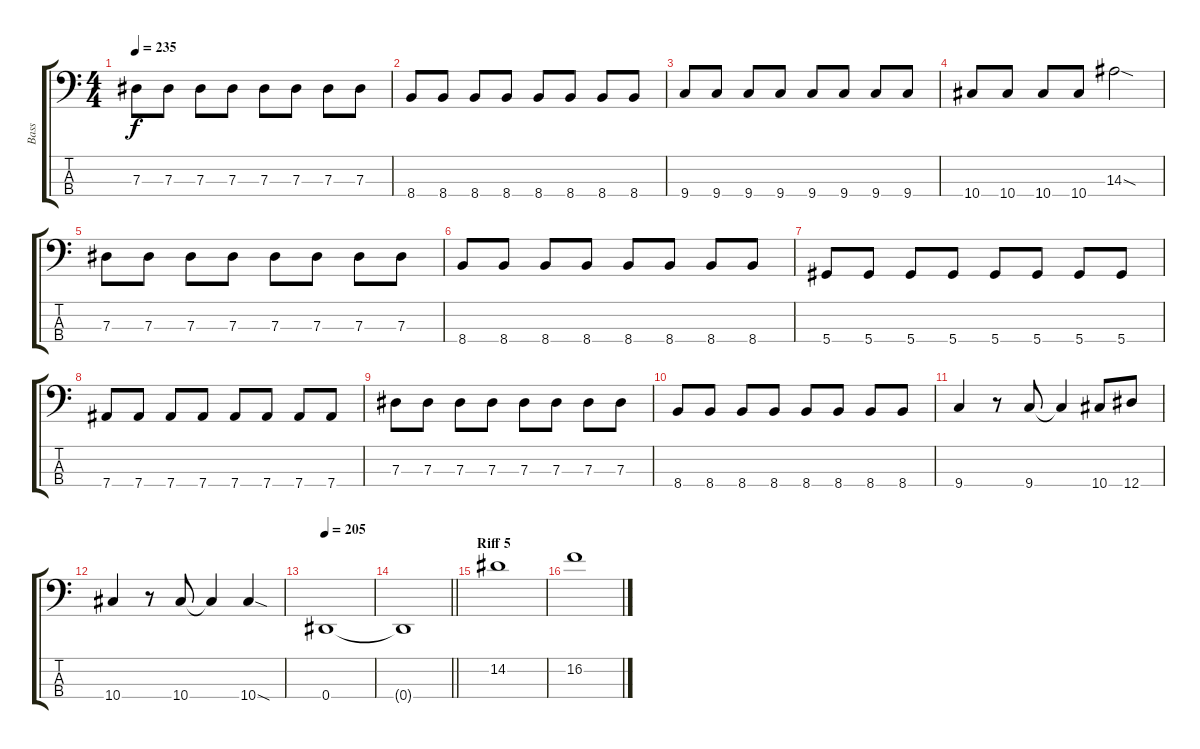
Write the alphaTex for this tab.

\track ("Bass" "Bass") {instrument electricbassfinger}
\staff {score tabs}
\tuning (Gb2 Db2 Ab1 Eb1) {hide}
\ts (4 4)
\tempo 235
\clef f4
\ks aminor
7.3.8{dy f} 7.3.8 7.3.8 7.3.8 7.3.8 7.3.8 7.3.8 7.3.8 |
8.4.8 8.4.8 8.4.8 8.4.8 8.4.8 8.4.8 8.4.8 8.4.8 |
9.4.8 9.4.8 9.4.8 9.4.8 9.4.8 9.4.8 9.4.8 9.4.8 |
10.4.8 10.4.8 10.4.8 10.4.8 14.3{sod}.2 |
7.3.8 7.3.8 7.3.8 7.3.8 7.3.8 7.3.8 7.3.8 7.3.8 |
8.4.8 8.4.8 8.4.8 8.4.8 8.4.8 8.4.8 8.4.8 8.4.8 |
5.4.8 5.4.8 5.4.8 5.4.8 5.4.8 5.4.8 5.4.8 5.4.8 |
7.4.8 7.4.8 7.4.8 7.4.8 7.4.8 7.4.8 7.4.8 7.4.8 |
7.3.8 7.3.8 7.3.8 7.3.8 7.3.8 7.3.8 7.3.8 7.3.8 |
8.4.8 8.4.8 8.4.8 8.4.8 8.4.8 8.4.8 8.4.8 8.4.8 |
9.4.4 r.8 9.4.8 9.4{t}.4 10.4.8 12.4.8 |
10.4.4 r.8 10.4.8 10.4{t}.4 10.4{sod}.4 |
\tempo 205
0.4.1 |
\barLineRight lightlight
0.4{t}.1 |
\section ("" "Riff 5")
14.2.1 |
16.2.1
